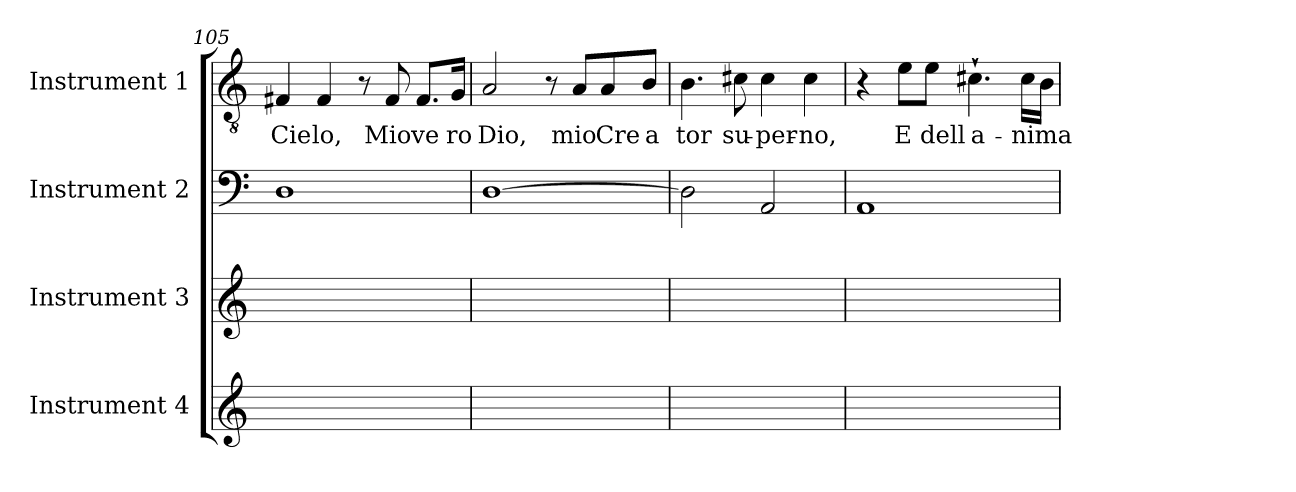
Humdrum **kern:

**kern	**kern	**kern	**kern	**text
*part4	*part3	*part2	*part1	*part1
*staff4	*staff3	*staff2	*staff1	*staff1
*I"Instrument 4	*I"Instrument 3	*I"Instrument 2	*I"Instrument 1	*
*clefG2	*clefG2	*clefF4	*clefGv2	*
*k[]	*k[]	*k[]	*k[]	*
=105	=105	=105	=105	=105
!	!	!	!	!LO:LY:b
1ryy	1ryy	1D	4F#X/	Cie
!	!	!	!	!LO:LY:b
.	.	.	4F#/	lo,
.	.	.	8r	.
!	!	!	!	!LO:LY:b
.	.	.	8F#/	Mio
!	!	!	!	!LO:LY:b
.	.	.	8.F#/L	ve
!	!	!	!	!LO:LY:b
.	.	.	16G/Jk	ro
=106	=106	=106	=106	=106
!	!	!	!	!LO:LY:b
1ryy	1ryy	[<1D	2A/	Dio,
.	.	.	8r	.
!	!	!	!	!LO:LY:b
.	.	.	8A/L	mio
!	!	!	!	!LO:LY:b
.	.	.	8A/	Cre
!	!	!	!	!LO:LY:b
.	.	.	8B/J	a
!!LO:LB:g=z
=107	=107	=107	=107	=107
!	!	!	!	!LO:LY:b
1ryy	1ryy	2D\]	4.B\	tor
!	!	!	!	!LO:LY:b
.	.	.	8c#X\	su-
!	!	!	!	!LO:LY:b
.	.	2AA/	4c#\	-per-
!	!	!	!	!LO:LY:b
.	.	.	4c#\	-no,
=108	=108	=108	=108	=108
1ryy	1ryy	1AA	4r	.
!	!	!	!	!LO:LY:b
.	.	.	8e\L	E
!	!	!	!	!LO:LY:b
.	.	.	8e\J	dell
!	!	!	!	!LO:LY:b
.	.	.	4.c#X`<\	a-
!	!	!	!	!LO:LY:b
.	.	.	16c#\LL	-nima
.	.	.	16B\JJ	.
=	=	=	=	=
*-	*-	*-	*-	*-
